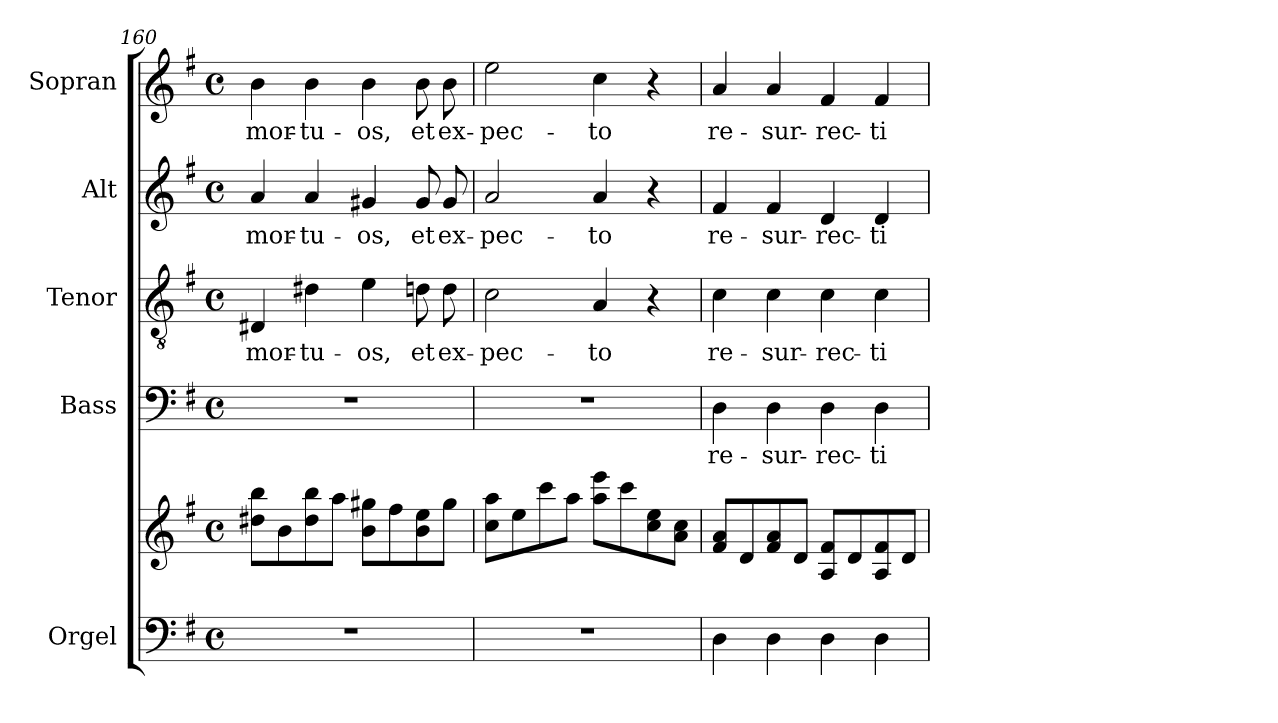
**kern	**kern	**kern	**text	**kern	**text	**kern	**text	**kern	**text
*part5	*part5	*part4	*part4	*part3	*part3	*part2	*part2	*part1	*part1
*staff6	*staff5	*staff4	*staff4	*staff3	*staff3	*staff2	*staff2	*staff1	*staff1
*I"Orgel	*	*I"Bass	*	*I"Tenor	*	*I"Alt	*	*I"Sopran	*
*I'Org.	*	*I'B.	*	*I'T.	*	*I'A.	*	*I'S.	*
*clefF4	*clefG2	*clefF4	*	*clefGv2	*	*clefG2	*	*clefG2	*
*k[f#]	*k[f#]	*k[f#]	*	*k[f#]	*	*k[f#]	*	*k[f#]	*
*G:	*G:	*G:	*	*G:	*	*G:	*	*G:	*
*M4/4	*M4/4	*M4/4	*	*M4/4	*	*M4/4	*	*M4/4	*
*met(c)	*met(c)	*met(c)	*	*met(c)	*	*met(c)	*	*met(c)	*
=160	=160	=160	=160	=160	=160	=160	=160	=160	=160
!	!	!	!	!	!LO:LY:b	!	!LO:LY:b	!	!LO:LY:b
1r	8dd#X\ 8bb\L	1r	.	4D#X/	mor-	4a/	mor-	4b\	mor-
.	8b\	.	.	.	.	.	.	.	.
!	!	!	!	!	!LO:LY:b	!	!LO:LY:b	!	!LO:LY:b
.	8dd#\ 8bb\	.	.	4d#X\	-tu-	4a/	-tu-	4b\	-tu-
.	8aa\J	.	.	.	.	.	.	.	.
!	!	!	!	!	!LO:LY:b	!	!LO:LY:b	!	!LO:LY:b
.	8b\ 8gg#X\L	.	.	4e\	-os,	4g#X/	-os,	4b\	-os,
.	8ff#\	.	.	.	.	.	.	.	.
!	!	!	!	!	!LO:LY:b	!	!LO:LY:b	!	!LO:LY:b
.	8b\ 8ee\	.	.	8dn\	et	8g#/	et	8b\	et
!	!	!	!	!	!LO:LY:b	!	!LO:LY:b	!	!LO:LY:b
.	8gg#\J	.	.	8d\	ex-	8g#/	ex-	8b\	ex-
=161	=161	=161	=161	=161	=161	=161	=161	=161	=161
!	!	!	!	!	!LO:LY:b	!	!LO:LY:b	!	!LO:LY:b
1r	8cc\ 8aa\L	1r	.	2c\	-pec-	2a/	-pec-	2ee\	-pec-
.	8ee\	.	.	.	.	.	.	.	.
.	8ccc\	.	.	.	.	.	.	.	.
.	8aa\J	.	.	.	.	.	.	.	.
!	!	!	!	!	!LO:LY:b	!	!LO:LY:b	!	!LO:LY:b
.	8aa\ 8eee\L	.	.	4A/	-to	4a/	-to	4cc\	-to
.	8ccc\	.	.	.	.	.	.	.	.
.	8cc\ 8ee\	.	.	4r	.	4r	.	4r	.
.	8a\ 8cc\J	.	.	.	.	.	.	.	.
!!LO:PB:g=z
=162	=162	=162	=162	=162	=162	=162	=162	=162	=162
!	!	!	!LO:LY:b	!	!LO:LY:b	!	!LO:LY:b	!	!LO:LY:b
4D\	8f#/ 8a/L	4D\	re-	4c\	re-	4f#/	re-	4a/	re-
.	8d/	.	.	.	.	.	.	.	.
!	!	!	!LO:LY:b	!	!LO:LY:b	!	!LO:LY:b	!	!LO:LY:b
4D\	8f#/ 8a/	4D\	-sur-	4c\	-sur-	4f#/	-sur-	4a/	-sur-
.	8d/J	.	.	.	.	.	.	.	.
!	!	!	!LO:LY:b	!	!LO:LY:b	!	!LO:LY:b	!	!LO:LY:b
4D\	8A/ 8f#/L	4D\	-rec-	4c\	-rec-	4d/	-rec-	4f#/	-rec-
.	8d/	.	.	.	.	.	.	.	.
!	!	!	!LO:LY:b	!	!LO:LY:b	!	!LO:LY:b	!	!LO:LY:b
4D\	8A/ 8f#/	4D\	-ti-	4c\	-ti-	4d/	-ti-	4f#/	-ti-
.	8d/J	.	.	.	.	.	.	.	.
=	=	=	=	=	=	=	=	=	=
*-	*-	*-	*-	*-	*-	*-	*-	*-	*-
